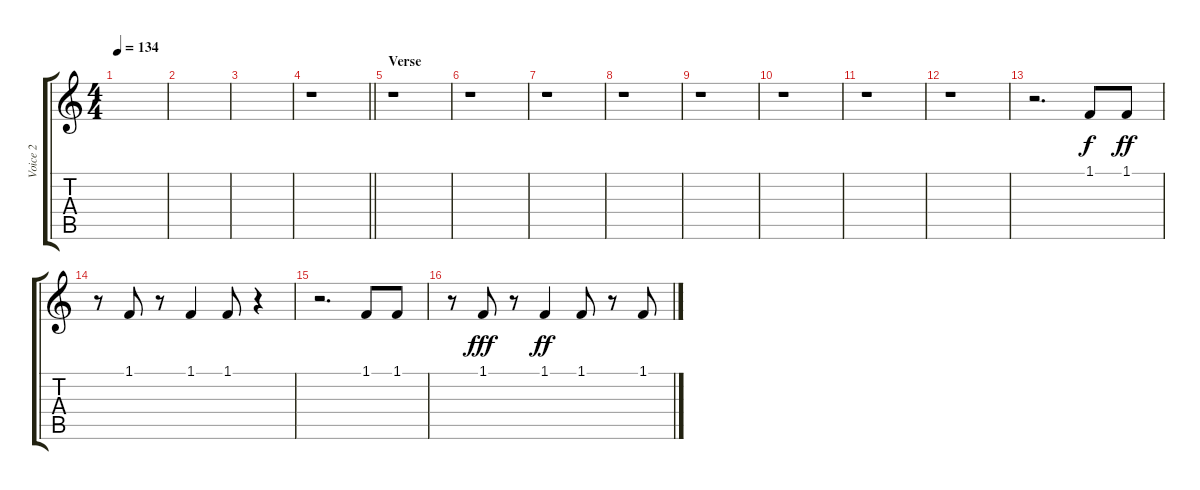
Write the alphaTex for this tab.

\track ("Voice 2" "Voice 2") {instrument lead3calliope}
\staff {score tabs}
\tuning (E4 B3 G3 D3 A2 E2) {hide}
\ts (4 4)
\tempo 134
\clef g2
\ks c
|
|
|
\barLineRight lightlight
r.1 |
\section ("" "Verse")
r.1 |
r.1 |
r.1 |
r.1 |
r.1 |
r.1 |
r.1 |
r.1 |
r.2{d} 1.1.8 1.1.8{dy ff} |
r.8 1.1.8 r.8 1.1.4 1.1.8 r.4 |
r.2{d} 1.1.8 1.1.8 |
r.8 1.1.8{dy fff} r.8 1.1.4{dy ff} 1.1.8 r.8 1.1.8
